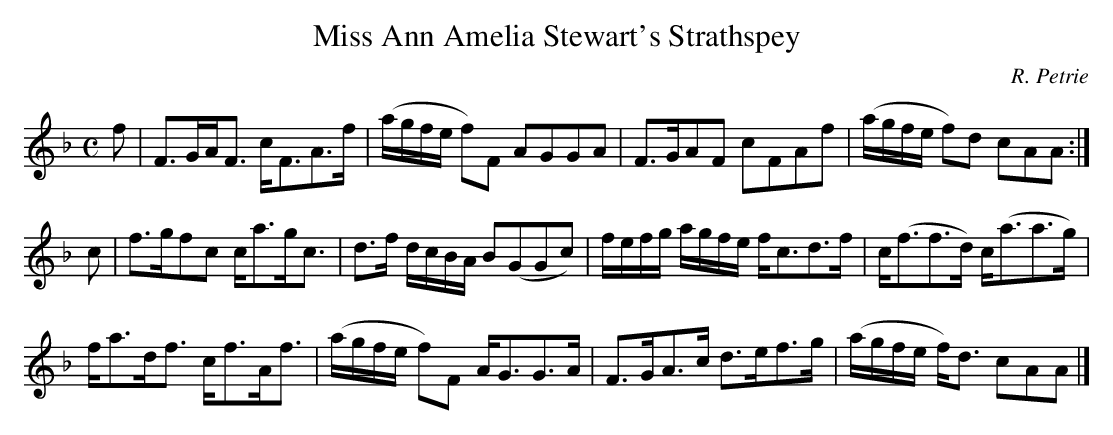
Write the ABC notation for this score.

X:1
T:Miss Ann Amelia Stewart's Strathspey
C:R. Petrie
L:1/8
M:C
K:F
f|F>GA<F c<FA>f|(a/g/f/e/ f)F AGGA  |F>GAF             cFAf  |(a/g/f/e/ f)d  cAA:|
c|f>gfc  c<ag<c|d>f d/c/B/A/  B(GGc)|f/e/f/g/ a/g/f/e/ f<cd>f|c<(ff>d)  c<(aa>g) |
  f<ad<f c<fA<f|(a/g/f/e/ f)F A<GG>A|F>GA>c            d>ef>g|(a/g/f/e/ f)<d cAA|]
